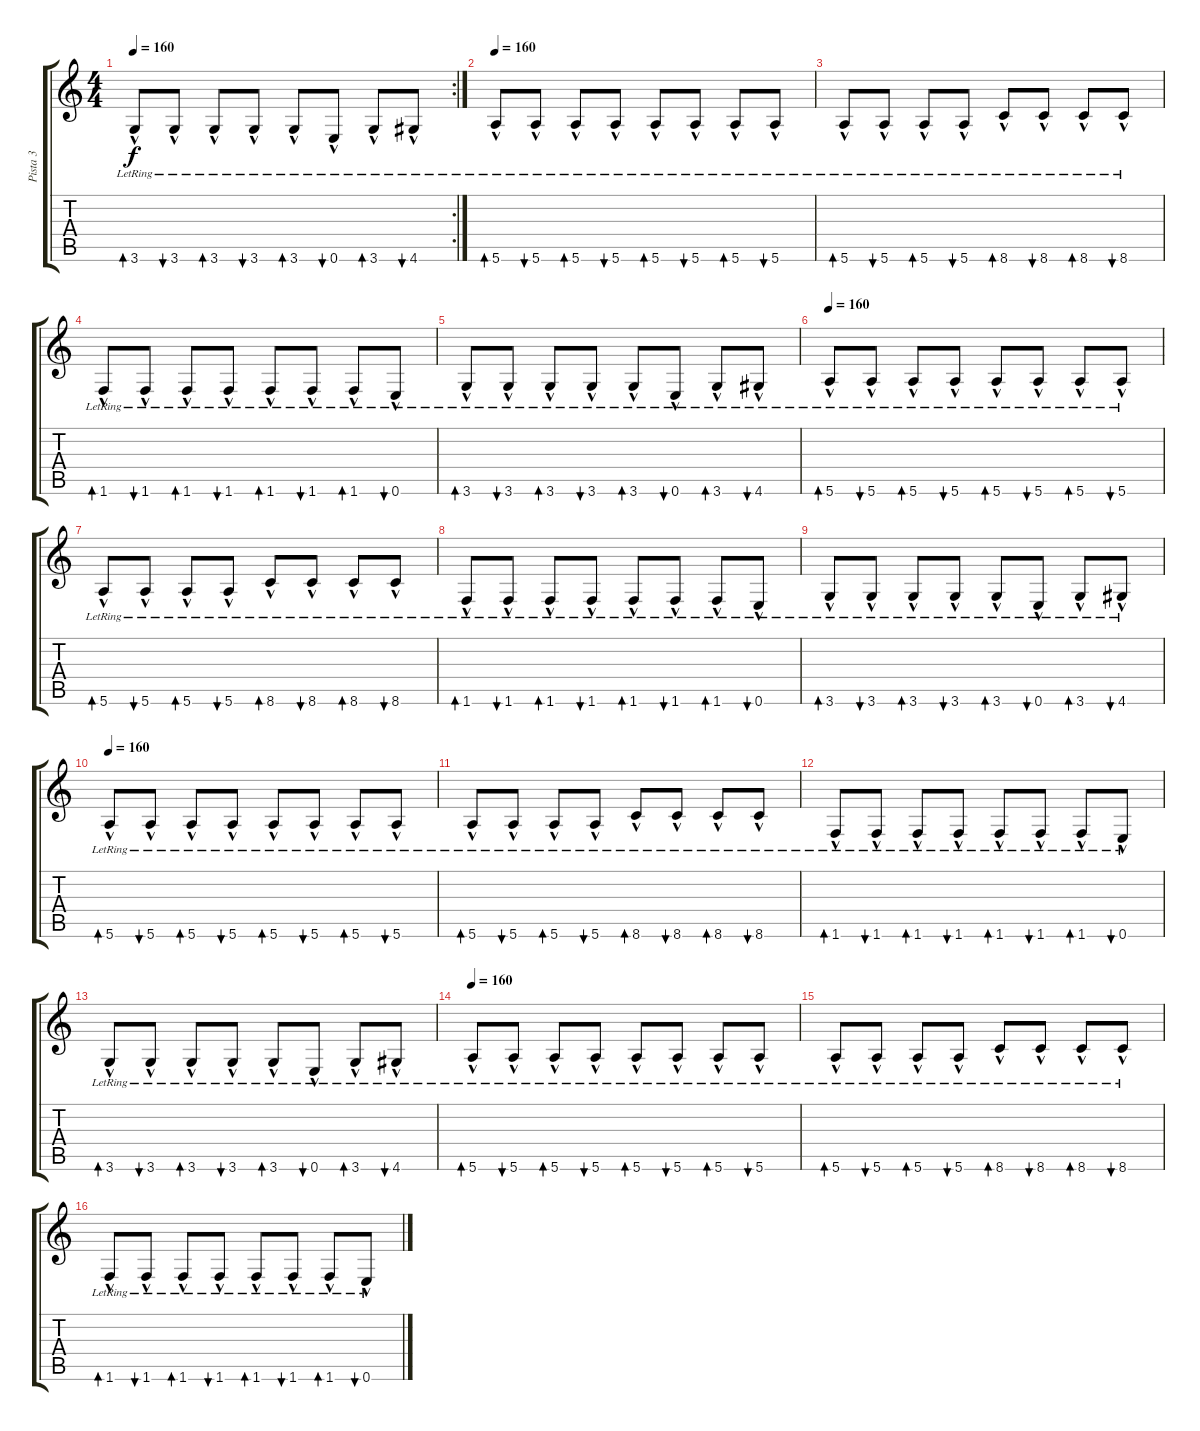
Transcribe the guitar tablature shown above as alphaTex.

\track ("Pista 3" "Pista 3") {instrument electricbasspick}
\staff {score tabs}
\tuning (E4 B3 G3 D3 A2 E2) {hide}
\rc 2
\ts (4 4)
\tempo 160
\clef g2
\ks c
3.6{hac lr}.8{bd 60 dy f} 3.6{hac lr}.8{bu 60} 3.6{hac lr}.8{bd 60} 3.6{hac lr}.8{bu 60} 3.6{hac lr}.8{bd 60} 0.6{hac lr}.8{bu 60} 3.6{hac lr}.8{bd 60} 4.6{hac lr}.8{bu 60} |
\tempo 120
\tempo 160
5.6{hac lr}.8{bd 60} 5.6{hac lr}.8{bu 60} 5.6{hac lr}.8{bd 60} 5.6{hac lr}.8{bu 60} 5.6{hac lr}.8{bd 60} 5.6{hac lr}.8{bu 60} 5.6{hac lr}.8{bd 60} 5.6{hac lr}.8{bu 60} |
5.6{hac lr}.8{bd 60} 5.6{hac lr}.8{bu 60} 5.6{hac lr}.8{bd 60} 5.6{hac lr}.8{bu 60} 8.6{hac lr}.8{bd 60} 8.6{hac lr}.8{bu 60} 8.6{hac lr}.8{bd 60} 8.6{hac lr}.8{bu 60} |
1.6{hac lr}.8{bd 60} 1.6{hac lr}.8{bu 60} 1.6{hac lr}.8{bd 60} 1.6{hac lr}.8{bu 60} 1.6{hac lr}.8{bd 60} 1.6{hac lr}.8{bu 60} 1.6{hac lr}.8{bd 60} 0.6{hac lr}.8{bu 60} |
3.6{hac lr}.8{bd 60} 3.6{hac lr}.8{bu 60} 3.6{hac lr}.8{bd 60} 3.6{hac lr}.8{bu 60} 3.6{hac lr}.8{bd 60} 0.6{hac lr}.8{bu 60} 3.6{hac lr}.8{bd 60} 4.6{hac lr}.8{bu 60} |
\tempo 120
\tempo 160
5.6{hac lr}.8{bd 60} 5.6{hac lr}.8{bu 60} 5.6{hac lr}.8{bd 60} 5.6{hac lr}.8{bu 60} 5.6{hac lr}.8{bd 60} 5.6{hac lr}.8{bu 60} 5.6{hac lr}.8{bd 60} 5.6{hac lr}.8{bu 60} |
5.6{hac lr}.8{bd 60} 5.6{hac lr}.8{bu 60} 5.6{hac lr}.8{bd 60} 5.6{hac lr}.8{bu 60} 8.6{hac lr}.8{bd 60} 8.6{hac lr}.8{bu 60} 8.6{hac lr}.8{bd 60} 8.6{hac lr}.8{bu 60} |
1.6{hac lr}.8{bd 60} 1.6{hac lr}.8{bu 60} 1.6{hac lr}.8{bd 60} 1.6{hac lr}.8{bu 60} 1.6{hac lr}.8{bd 60} 1.6{hac lr}.8{bu 60} 1.6{hac lr}.8{bd 60} 0.6{hac lr}.8{bu 60} |
3.6{hac lr}.8{bd 60} 3.6{hac lr}.8{bu 60} 3.6{hac lr}.8{bd 60} 3.6{hac lr}.8{bu 60} 3.6{hac lr}.8{bd 60} 0.6{hac lr}.8{bu 60} 3.6{hac lr}.8{bd 60} 4.6{hac lr}.8{bu 60} |
\tempo 120
\tempo 160
5.6{hac lr}.8{bd 60} 5.6{hac lr}.8{bu 60} 5.6{hac lr}.8{bd 60} 5.6{hac lr}.8{bu 60} 5.6{hac lr}.8{bd 60} 5.6{hac lr}.8{bu 60} 5.6{hac lr}.8{bd 60} 5.6{hac lr}.8{bu 60} |
5.6{hac lr}.8{bd 60} 5.6{hac lr}.8{bu 60} 5.6{hac lr}.8{bd 60} 5.6{hac lr}.8{bu 60} 8.6{hac lr}.8{bd 60} 8.6{hac lr}.8{bu 60} 8.6{hac lr}.8{bd 60} 8.6{hac lr}.8{bu 60} |
1.6{hac lr}.8{bd 60} 1.6{hac lr}.8{bu 60} 1.6{hac lr}.8{bd 60} 1.6{hac lr}.8{bu 60} 1.6{hac lr}.8{bd 60} 1.6{hac lr}.8{bu 60} 1.6{hac lr}.8{bd 60} 0.6{hac lr}.8{bu 60} |
3.6{hac lr}.8{bd 60} 3.6{hac lr}.8{bu 60} 3.6{hac lr}.8{bd 60} 3.6{hac lr}.8{bu 60} 3.6{hac lr}.8{bd 60} 0.6{hac lr}.8{bu 60} 3.6{hac lr}.8{bd 60} 4.6{hac lr}.8{bu 60} |
\tempo 120
\tempo 160
5.6{hac lr}.8{bd 60} 5.6{hac lr}.8{bu 60} 5.6{hac lr}.8{bd 60} 5.6{hac lr}.8{bu 60} 5.6{hac lr}.8{bd 60} 5.6{hac lr}.8{bu 60} 5.6{hac lr}.8{bd 60} 5.6{hac lr}.8{bu 60} |
5.6{hac lr}.8{bd 60} 5.6{hac lr}.8{bu 60} 5.6{hac lr}.8{bd 60} 5.6{hac lr}.8{bu 60} 8.6{hac lr}.8{bd 60} 8.6{hac lr}.8{bu 60} 8.6{hac lr}.8{bd 60} 8.6{hac lr}.8{bu 60} |
1.6{hac lr}.8{bd 60} 1.6{hac lr}.8{bu 60} 1.6{hac lr}.8{bd 60} 1.6{hac lr}.8{bu 60} 1.6{hac lr}.8{bd 60} 1.6{hac lr}.8{bu 60} 1.6{hac lr}.8{bd 60} 0.6{hac lr}.8{bu 60}
